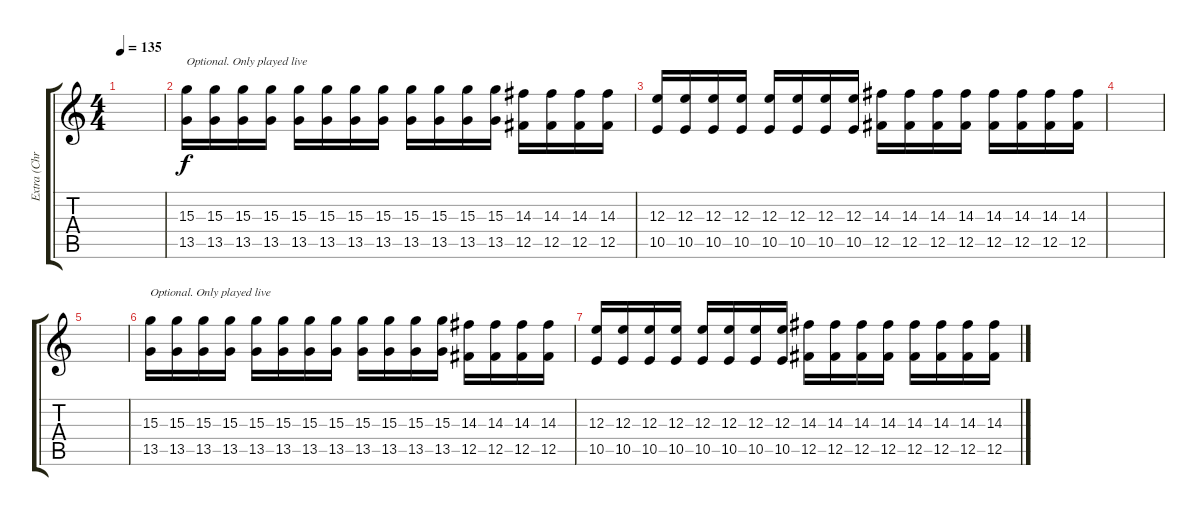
\track ("Extra (Chris)" "Extra (Chr") {instrument distortionguitar}
\staff {score tabs}
\tuning (Db4 Ab3 E3 B2 Gb2 B1) {hide}
\ts (4 4)
\tempo 135
\clef g2
\ks c
|
(15.3 13.5).16{txt "Optional. Only played live"} (15.3 13.5).16 (15.3 13.5).16 (15.3 13.5).16 (15.3 13.5).16 (15.3 13.5).16 (15.3 13.5).16 (15.3 13.5).16 (15.3 13.5).16 (15.3 13.5).16 (15.3 13.5).16 (15.3 13.5).16 (14.3 12.5).16 (14.3 12.5).16 (14.3 12.5).16 (14.3 12.5).16 |
(12.3 10.5).16 (12.3 10.5).16 (12.3 10.5).16 (12.3 10.5).16 (12.3 10.5).16 (12.3 10.5).16 (12.3 10.5).16 (12.3 10.5).16 (14.3 12.5).16 (14.3 12.5).16 (14.3 12.5).16 (14.3 12.5).16 (14.3 12.5).16 (14.3 12.5).16 (14.3 12.5).16 (14.3 12.5).16 |
|
|
(15.3 13.5).16{txt "Optional. Only played live"} (15.3 13.5).16 (15.3 13.5).16 (15.3 13.5).16 (15.3 13.5).16 (15.3 13.5).16 (15.3 13.5).16 (15.3 13.5).16 (15.3 13.5).16 (15.3 13.5).16 (15.3 13.5).16 (15.3 13.5).16 (14.3 12.5).16 (14.3 12.5).16 (14.3 12.5).16 (14.3 12.5).16 |
(12.3 10.5).16 (12.3 10.5).16 (12.3 10.5).16 (12.3 10.5).16 (12.3 10.5).16 (12.3 10.5).16 (12.3 10.5).16 (12.3 10.5).16 (14.3 12.5).16 (14.3 12.5).16 (14.3 12.5).16 (14.3 12.5).16 (14.3 12.5).16 (14.3 12.5).16 (14.3 12.5).16 (14.3 12.5).16
